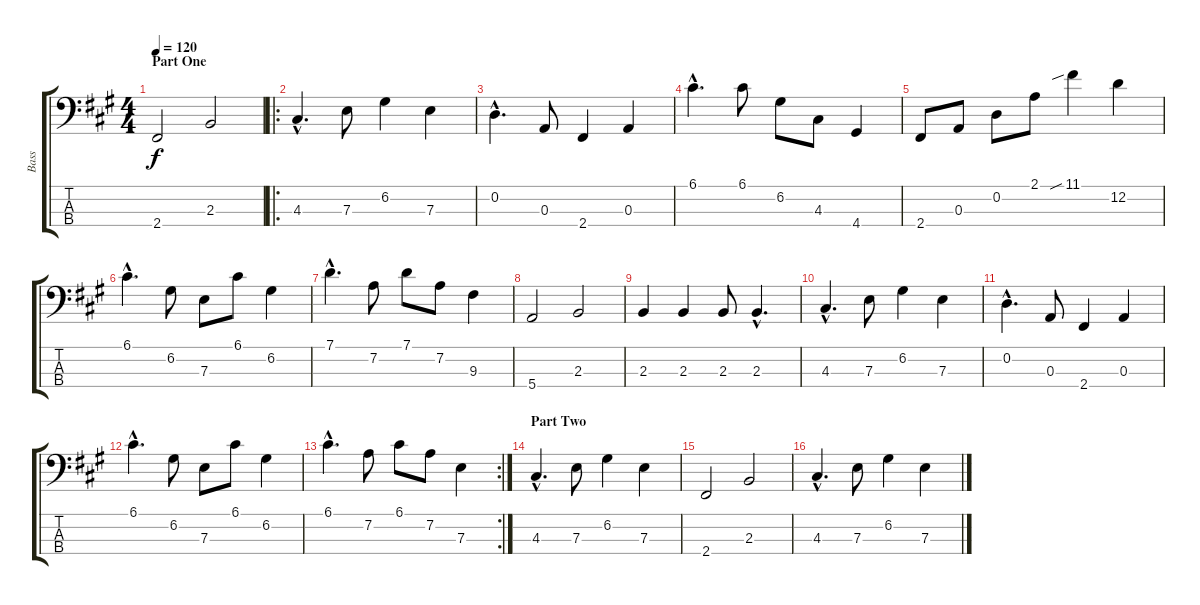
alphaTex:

\track ("Bass" "Bass") {instrument electricbasspick}
\staff {score tabs}
\tuning (G2 D2 A1 E1) {hide}
\ts (4 4)
\section ("" "Part One")
\tempo 120
\clef f4
\ks a
2.4.2{dy f instrument electricbasspick} 2.3.2 |
\ro
4.3{hac}.4{d} 7.3.8 6.2.4 7.3.4 |
0.2{hac}.4{d} 0.3.8 2.4.4 0.3.4 |
6.1{hac}.4{d} 6.1.8 6.2.8 4.3.8 4.4.4 |
2.4.8 0.3.8 0.2.8 2.1.8 11.1{sib}.4 12.2.4 |
6.1{hac}.4{d} 6.2.8 7.3.8 6.1.8 6.2.4 |
7.1{hac}.4{d} 7.2.8 7.1.8 7.2.8 9.3.4 |
5.4.2 2.3.2 |
2.3.4 2.3.4 2.3.8 2.3{hac}.4{d} |
4.3{hac}.4{d} 7.3.8 6.2.4 7.3.4 |
0.2{hac}.4{d} 0.3.8 2.4.4 0.3.4 |
6.1{hac}.4{d} 6.2.8 7.3.8 6.1.8 6.2.4 |
\rc 2
6.1{hac}.4{d} 7.2.8 6.1.8 7.2.8 7.3.4 |
\section ("" "Part Two")
4.3{hac}.4{d} 7.3.8 6.2.4 7.3.4 |
2.4.2 2.3.2 |
4.3{hac}.4{d} 7.3.8 6.2.4 7.3.4
